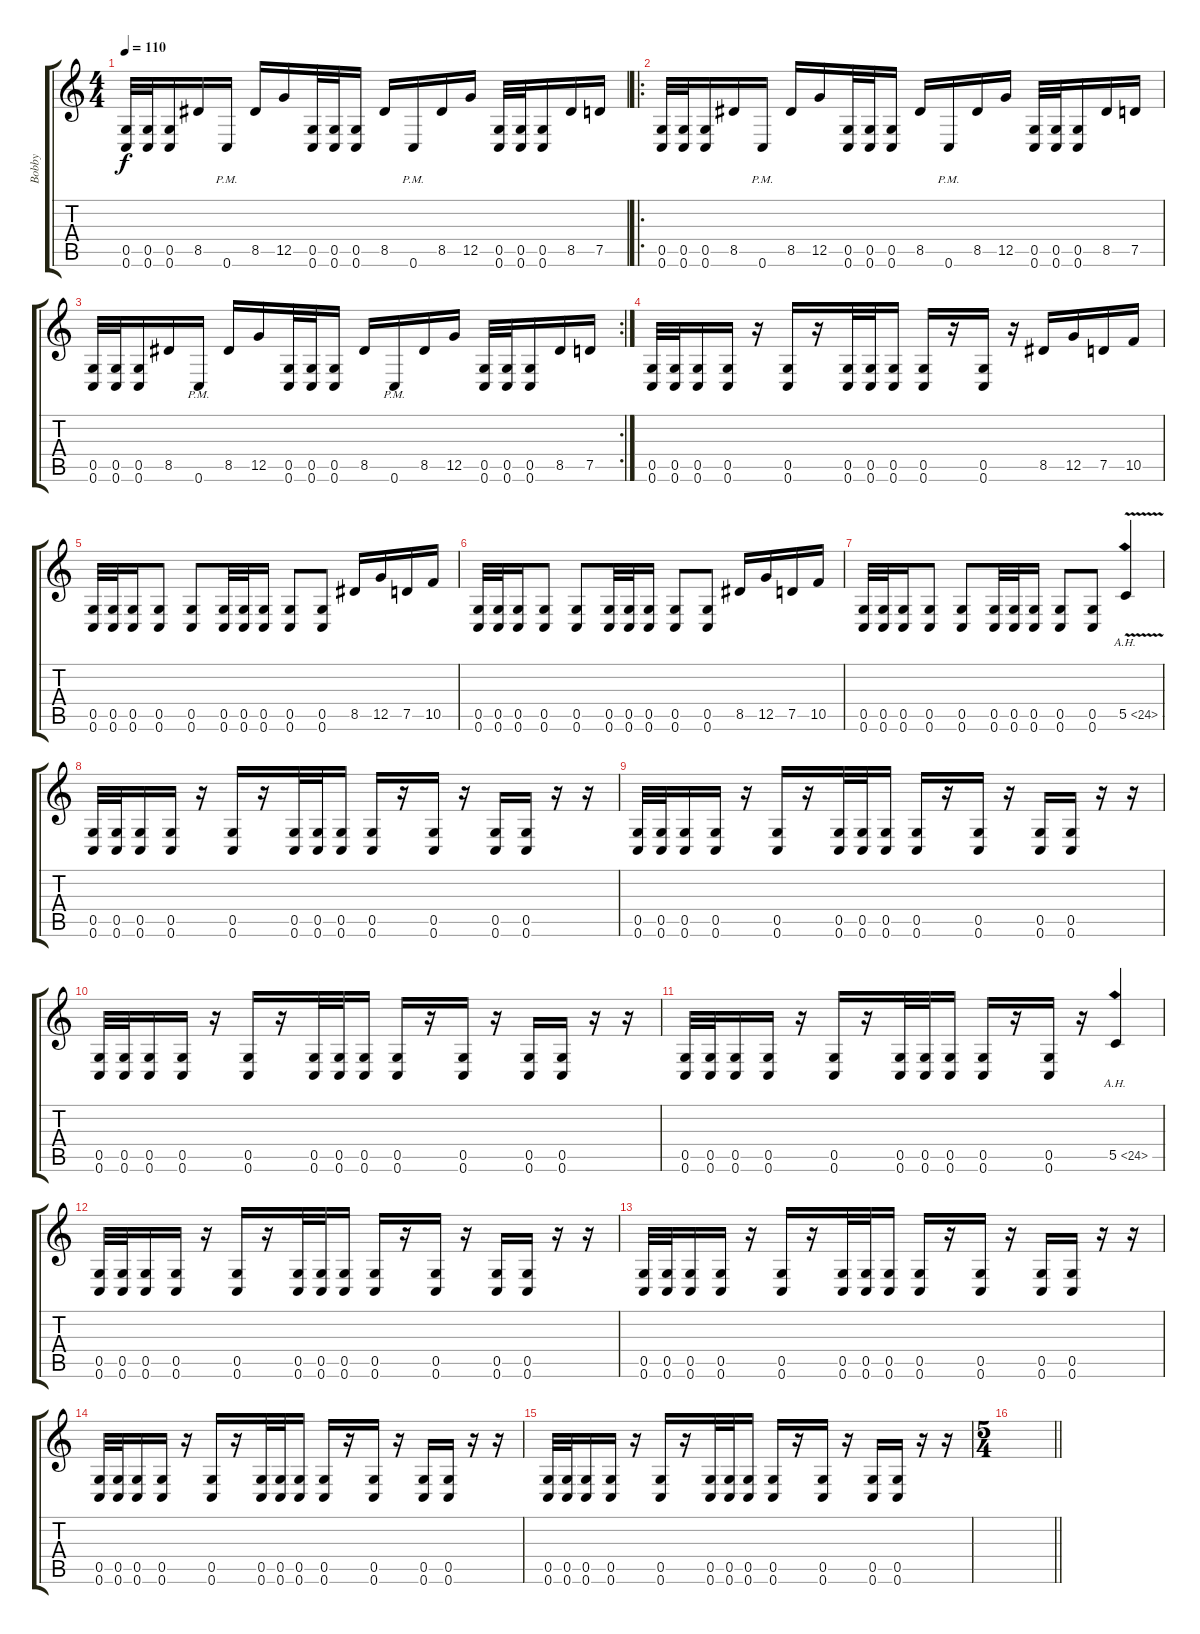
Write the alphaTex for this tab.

\track ("Bobby" "Bobby") {instrument distortionguitar}
\staff {score tabs}
\tuning (D4 A3 F3 C3 G2 C2) {hide}
\ts (4 4)
\tempo 110
\clef g2
\ks c
(0.5 0.6).32{dy f} (0.5 0.6).32 (0.5 0.6).16 8.5.16 0.6{pm}.16 8.5.16 12.5.16 (0.5 0.6).32 (0.5 0.6).32 (0.5 0.6).16 8.5.16 0.6{pm}.16 8.5.16 12.5.16 (0.5 0.6).32 (0.5 0.6).32 (0.5 0.6).16 8.5.16 7.5.16 |
\ro
(0.5 0.6).32 (0.5 0.6).32 (0.5 0.6).16 8.5.16 0.6{pm}.16 8.5.16 12.5.16 (0.5 0.6).32 (0.5 0.6).32 (0.5 0.6).16 8.5.16 0.6{pm}.16 8.5.16 12.5.16 (0.5 0.6).32 (0.5 0.6).32 (0.5 0.6).16 8.5.16 7.5.16 |
\rc 2
(0.5 0.6).32 (0.5 0.6).32 (0.5 0.6).16 8.5.16 0.6{pm}.16 8.5.16 12.5.16 (0.5 0.6).32 (0.5 0.6).32 (0.5 0.6).16 8.5.16 0.6{pm}.16 8.5.16 12.5.16 (0.5 0.6).32 (0.5 0.6).32 (0.5 0.6).16 8.5.16 7.5.16 |
(0.5 0.6).32 (0.5 0.6).32 (0.5 0.6).16 (0.5 0.6).16 r.16 (0.5 0.6).16 r.16 (0.5 0.6).32 (0.5 0.6).32 (0.5 0.6).16 (0.5 0.6).16 r.16 (0.5 0.6).16 r.16 8.5.16 12.5.16 7.5.16 10.5.16 |
(0.5 0.6).32 (0.5 0.6).32 (0.5 0.6).16 (0.5 0.6).8 (0.5 0.6).8 (0.5 0.6).32 (0.5 0.6).32 (0.5 0.6).16 (0.5 0.6).8 (0.5 0.6).8 8.5.16 12.5.16 7.5.16 10.5.16 |
(0.5 0.6).32 (0.5 0.6).32 (0.5 0.6).16 (0.5 0.6).8 (0.5 0.6).8 (0.5 0.6).32 (0.5 0.6).32 (0.5 0.6).16 (0.5 0.6).8 (0.5 0.6).8 8.5.16 12.5.16 7.5.16 10.5.16 |
(0.5 0.6).32 (0.5 0.6).32 (0.5 0.6).16 (0.5 0.6).8 (0.5 0.6).8 (0.5 0.6).32 (0.5 0.6).32 (0.5 0.6).16 (0.5 0.6).8 (0.5 0.6).8 5.5{ah 19 v}.4 |
(0.5 0.6).32 (0.5 0.6).32 (0.5 0.6).16 (0.5 0.6).16 r.16 (0.5 0.6).16 r.16 (0.5 0.6).32 (0.5 0.6).32 (0.5 0.6).16 (0.5 0.6).16 r.16 (0.5 0.6).16 r.16 (0.5 0.6).16 (0.5 0.6).16 r.16 r.16 |
(0.5 0.6).32 (0.5 0.6).32 (0.5 0.6).16 (0.5 0.6).16 r.16 (0.5 0.6).16 r.16 (0.5 0.6).32 (0.5 0.6).32 (0.5 0.6).16 (0.5 0.6).16 r.16 (0.5 0.6).16 r.16 (0.5 0.6).16 (0.5 0.6).16 r.16 r.16 |
(0.5 0.6).32 (0.5 0.6).32 (0.5 0.6).16 (0.5 0.6).16 r.16 (0.5 0.6).16 r.16 (0.5 0.6).32 (0.5 0.6).32 (0.5 0.6).16 (0.5 0.6).16 r.16 (0.5 0.6).16 r.16 (0.5 0.6).16 (0.5 0.6).16 r.16 r.16 |
(0.5 0.6).32 (0.5 0.6).32 (0.5 0.6).16 (0.5 0.6).16 r.16 (0.5 0.6).16 r.16 (0.5 0.6).32 (0.5 0.6).32 (0.5 0.6).16 (0.5 0.6).16 r.16 (0.5 0.6).16 r.16 5.5{ah 19}.4 |
(0.5 0.6).32 (0.5 0.6).32 (0.5 0.6).16 (0.5 0.6).16 r.16 (0.5 0.6).16 r.16 (0.5 0.6).32 (0.5 0.6).32 (0.5 0.6).16 (0.5 0.6).16 r.16 (0.5 0.6).16 r.16 (0.5 0.6).16 (0.5 0.6).16 r.16 r.16 |
(0.5 0.6).32 (0.5 0.6).32 (0.5 0.6).16 (0.5 0.6).16 r.16 (0.5 0.6).16 r.16 (0.5 0.6).32 (0.5 0.6).32 (0.5 0.6).16 (0.5 0.6).16 r.16 (0.5 0.6).16 r.16 (0.5 0.6).16 (0.5 0.6).16 r.16 r.16 |
(0.5 0.6).32 (0.5 0.6).32 (0.5 0.6).16 (0.5 0.6).16 r.16 (0.5 0.6).16 r.16 (0.5 0.6).32 (0.5 0.6).32 (0.5 0.6).16 (0.5 0.6).16 r.16 (0.5 0.6).16 r.16 (0.5 0.6).16 (0.5 0.6).16 r.16 r.16 |
(0.5 0.6).32 (0.5 0.6).32 (0.5 0.6).16 (0.5 0.6).16 r.16 (0.5 0.6).16 r.16 (0.5 0.6).32 (0.5 0.6).32 (0.5 0.6).16 (0.5 0.6).16 r.16 (0.5 0.6).16 r.16 (0.5 0.6).16 (0.5 0.6).16 r.16 r.16 |
\ts (5 4)
\barLineRight lightlight
